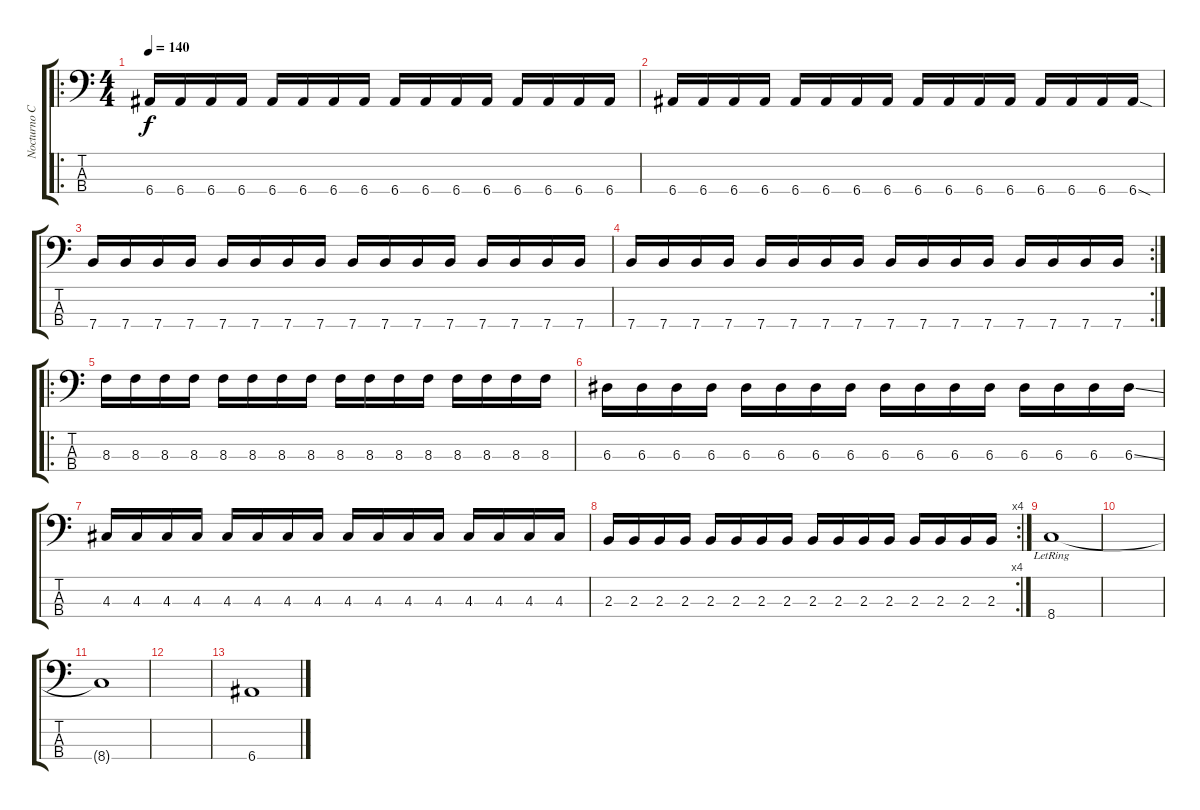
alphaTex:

\track ("Nocturno Culto" "Nocturno C") {instrument synthbass1}
\staff {score tabs}
\tuning (G2 D2 A1 E1) {hide}
\ro
\ts (4 4)
\tempo 140
\clef f4
\ks c
6.4.16{dy f} 6.4.16 6.4.16 6.4.16 6.4.16 6.4.16 6.4.16 6.4.16 6.4.16 6.4.16 6.4.16 6.4.16 6.4.16 6.4.16 6.4.16 6.4.16 |
6.4.16 6.4.16 6.4.16 6.4.16 6.4.16 6.4.16 6.4.16 6.4.16 6.4.16 6.4.16 6.4.16 6.4.16 6.4.16 6.4.16 6.4.16 6.4{sod}.16 |
7.4.16 7.4.16 7.4.16 7.4.16 7.4.16 7.4.16 7.4.16 7.4.16 7.4.16 7.4.16 7.4.16 7.4.16 7.4.16 7.4.16 7.4.16 7.4.16 |
\rc 2
7.4.16 7.4.16 7.4.16 7.4.16 7.4.16 7.4.16 7.4.16 7.4.16 7.4.16 7.4.16 7.4.16 7.4.16 7.4.16 7.4.16 7.4.16 7.4.16 |
\ro
8.3.16 8.3.16 8.3.16 8.3.16 8.3.16 8.3.16 8.3.16 8.3.16 8.3.16 8.3.16 8.3.16 8.3.16 8.3.16 8.3.16 8.3.16 8.3.16 |
6.3.16 6.3.16 6.3.16 6.3.16 6.3.16 6.3.16 6.3.16 6.3.16 6.3.16 6.3.16 6.3.16 6.3.16 6.3.16 6.3.16 6.3.16 6.3{ss}.16 |
4.3.16 4.3.16 4.3.16 4.3.16 4.3.16 4.3.16 4.3.16 4.3.16 4.3.16 4.3.16 4.3.16 4.3.16 4.3.16 4.3.16 4.3.16 4.3.16 |
\rc 4
2.3.16 2.3.16 2.3.16 2.3.16 2.3.16 2.3.16 2.3.16 2.3.16 2.3.16 2.3.16 2.3.16 2.3.16 2.3.16 2.3.16 2.3.16 2.3.16 |
8.4{lr}.1 |
|
8.4{t}.1 |
|
6.4.1
